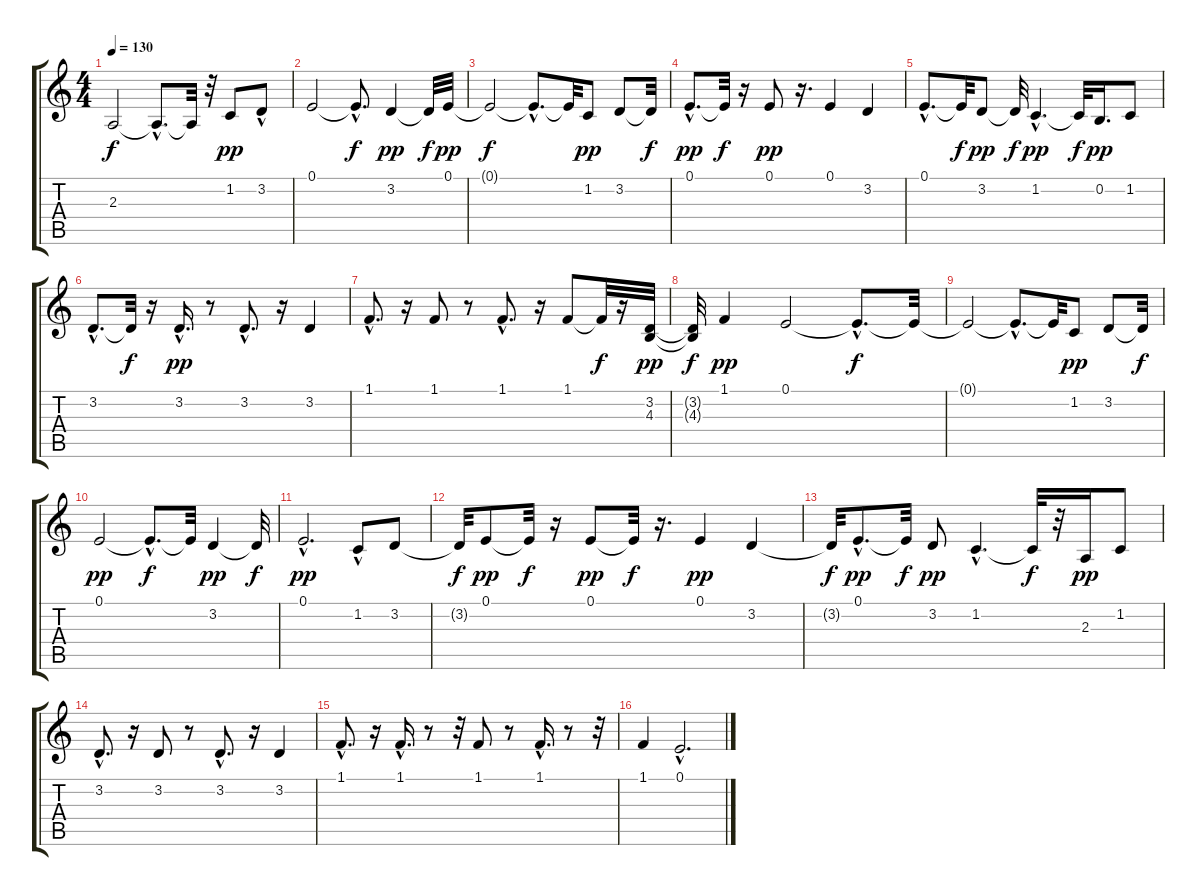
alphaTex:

\track "" {instrument shanai}
\staff {score tabs}
\tuning (E4 B3 G3 D3 A2 E2) {hide}
\ts (4 4)
\tempo 130
\clef g2
\ks c
2.3{t}.2{dy f} 2.3{hac t}.8{d} 2.3{t}.32 r.32 1.2.8{dy pp} 3.2{hac}.8 |
0.1.2 0.1{hac t}.8{d dy f} 3.2.4{dy pp} 3.2{t}.32{dy f} 0.1.32{dy pp} |
0.1{t}.2{dy f} 0.1{hac t}.8{d} 0.1{t}.32 1.2.8{dy pp} 3.2.8 3.2{t}.32{dy f} |
0.1{hac}.8{d dy pp} 0.1{t}.32{dy f} r.16 0.1.8{dy pp} r.16{d} 0.1.4 3.2.4 |
0.1{hac}.8{d} 0.1{t}.32{dy f} 3.2.8{dy pp} 3.2{t}.32{dy f} 1.2{hac}.4{d dy pp} 1.2{t}.32{dy f} 0.2.16{d dy pp} 1.2.8 |
3.2{hac}.8{d} 3.2{t}.32{dy f} r.16 3.2{hac}.16{d dy pp} r.8 3.2{hac}.8{d} r.16 3.2.4 |
1.1{hac}.8{d} r.16 1.1.8 r.8 1.1{hac}.8{d} r.16 1.1.8 1.1{t}.32{dy f} r.16 (3.2 4.3).32{dy pp} |
(3.2{t} 4.3{t}).32{dy f} 1.1.4{dy pp} 0.1.2 0.1{hac t}.8{d dy f} 0.1{t}.32 |
0.1{t}.2 0.1{hac t}.8{d} 0.1{t}.32 1.2.8{dy pp} 3.2.8 3.2{t}.32{dy f} |
0.1.2{dy pp} 0.1{hac t}.8{d dy f} 0.1{t}.32 3.2.4{dy pp} 3.2{t}.32{dy f} |
0.1{hac}.2{d dy pp} 1.2{hac}.8 3.2.8 |
3.2{t}.32{dy f} 0.1.8{dy pp} 0.1{t}.32{dy f} r.16 0.1.8{dy pp} 0.1{t}.32{dy f} r.16{d} 0.1.4{dy pp} 3.2.4 |
3.2{t}.32{dy f} 0.1{hac}.8{d dy pp} 0.1{t}.32{dy f} 3.2.8{dy pp} 1.2{hac}.4{d} 1.2{t}.32{dy f} r.32 2.3.16{dy pp} 1.2.8 |
3.2{hac}.8{d} r.16 3.2.8 r.8 3.2{hac}.8{d} r.16 3.2.4 |
1.1{hac}.8{d} r.16 1.1{hac}.16{d} r.8 r.32 1.1.8 r.8 1.1{hac}.16{d} r.8 r.32 |
1.1.4 0.1{hac}.2{d}
